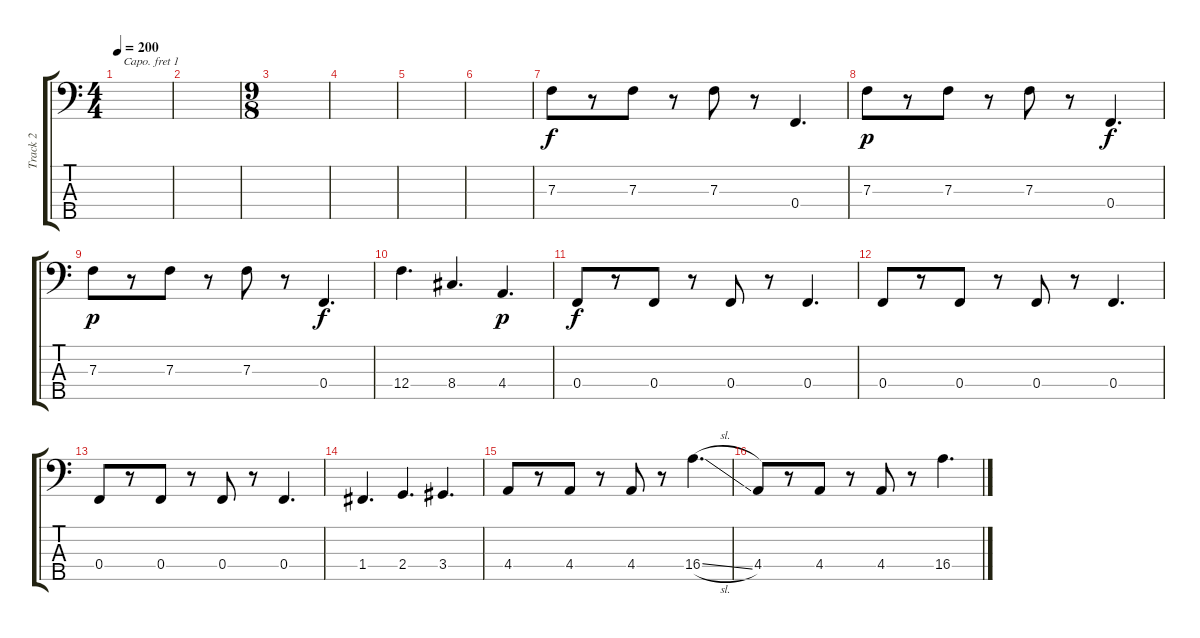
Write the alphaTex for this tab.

\track ("Track 2" "Track 2") {instrument electricbassfinger}
\staff {score tabs}
\capo 1
\tuning (G2 D2 A1 E1 B0) {hide}
\ts (4 4)
\tempo 200
\clef f4
\ks c
|
|
\ts (9 8)
|
|
|
|
7.3.8 r.8 7.3.8 r.8 7.3.8 r.8 0.4.4{d dy f} |
7.3.8{dy p} r.8 7.3.8 r.8 7.3.8 r.8 0.4.4{d dy f} |
7.3.8{dy p} r.8 7.3.8 r.8 7.3.8 r.8 0.4.4{d dy f} |
12.4.4{d} 8.4.4{d} 4.4.4{d dy p} |
0.4.8{dy f} r.8 0.4.8 r.8 0.4.8 r.8 0.4.4{d} |
0.4.8 r.8 0.4.8 r.8 0.4.8 r.8 0.4.4{d} |
0.4.8 r.8 0.4.8 r.8 0.4.8 r.8 0.4.4{d} |
1.4.4{d} 2.4.4{d} 3.4.4{d} |
4.4.8 r.8 4.4.8 r.8 4.4.8 r.8 16.4{sl}.4{d} |
4.4.8 r.8 4.4.8 r.8 4.4.8 r.8 16.4{sl}.4{d}
